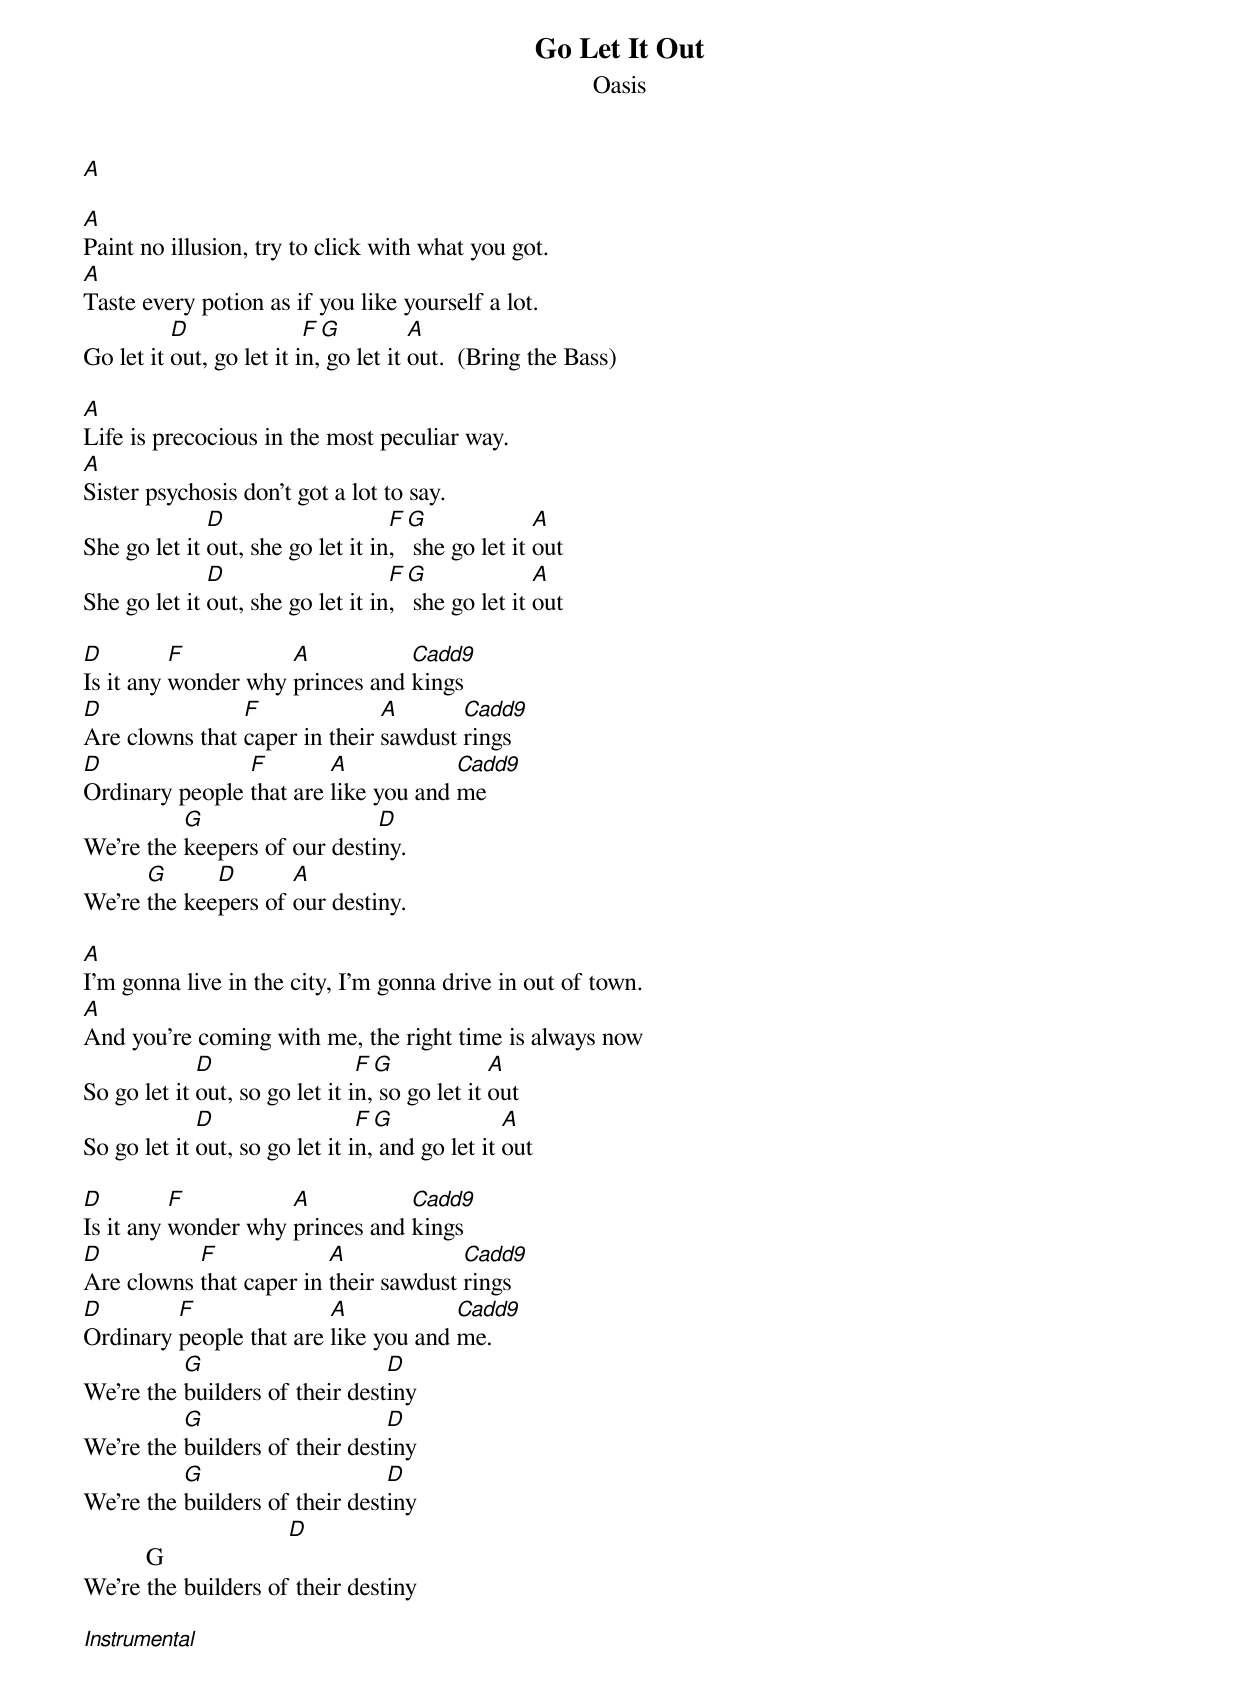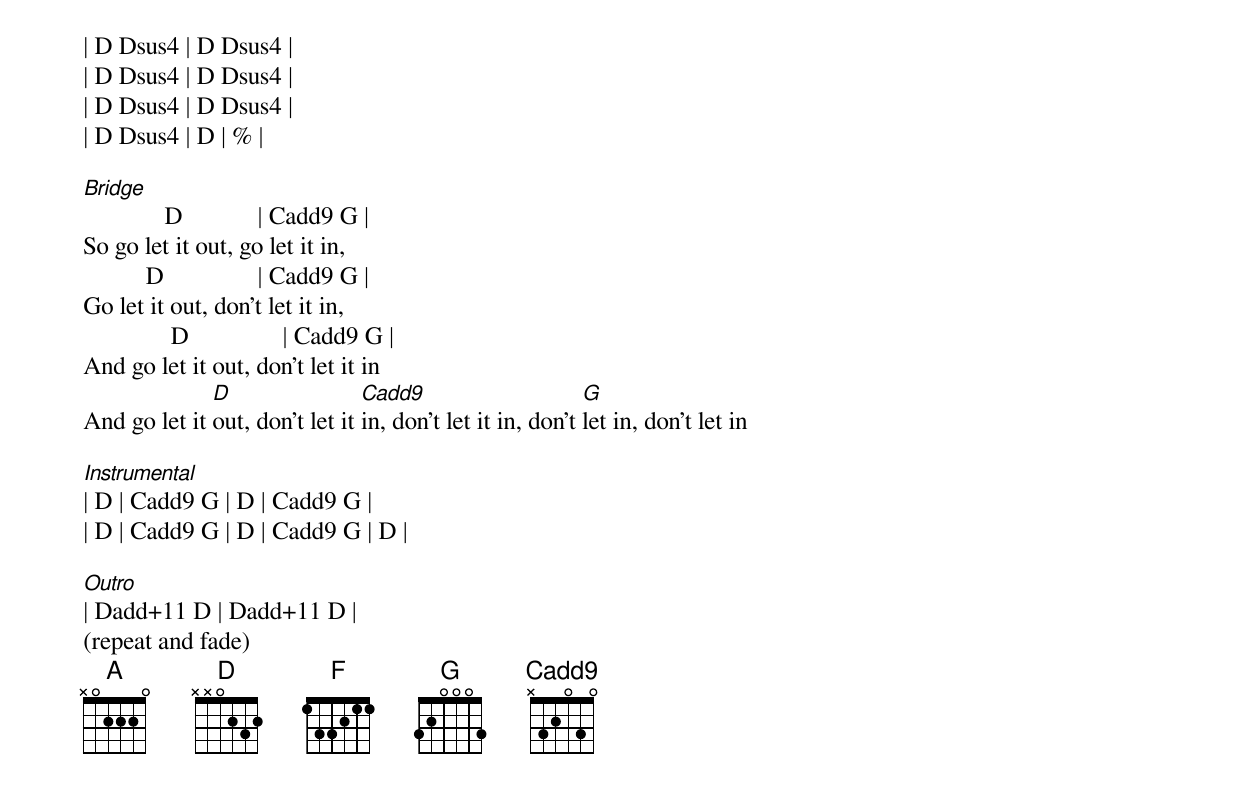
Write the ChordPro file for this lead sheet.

{title: Go Let It Out}
{subtitle:Oasis}
[A]

[A]Paint no illusion, try to click with what you got.
[A]Taste every potion as if you like yourself a lot.
Go let it [D]out, go let it i[F]n,[G] go let it [A]out.  (Bring the Bass)

[A]Life is precocious in the most peculiar way.
[A]Sister psychosis don't got a lot to say.
She go let it [D]out, she go let it in[F], [G] she go let it [A]out
She go let it [D]out, she go let it in[F], [G] she go let it [A]out

[D]Is it any [F]wonder why [A]princes and [Cadd9]kings
[D]Are clowns that [F]caper in their [A]sawdust [Cadd9]rings
[D]Ordinary people [F]that are [A]like you and [Cadd9]me
We're the [G]keepers of our desti[D]ny.
We're [G]the kee[D]pers of [A]our destiny.

[A]I'm gonna live in the city, I'm gonna drive in out of town.
[A]And you're coming with me, the right time is always now
So go let it [D]out, so go let it i[F]n,[G] so go let it [A]out
So go let it [D]out, so go let it i[F]n,[G] and go let it [A]out

[D]Is it any [F]wonder why [A]princes and [Cadd9]kings
[D]Are clowns [F]that caper in [A]their sawdust [Cadd9]rings
[D]Ordinary [F]people that are [A]like you and [Cadd9]me.
We're the [G]builders of their dest[D]iny
We're the [G]builders of their dest[D]iny
We're the [G]builders of their dest[D]iny
          G                   [ D ]
We're the builders of their destiny

[Instrumental]
| D Dsus4 | D Dsus4 |
| D Dsus4 | D Dsus4 |
| D Dsus4 | D Dsus4 |
| D Dsus4 | D | % |

[Bridge]
             D            | Cadd9 G |
So go let it out, go let it in,
          D               | Cadd9 G |
Go let it out, don't let it in,
              D               | Cadd9 G |
And go let it out, don't let it in
And go let it [D]out, don't let it [Cadd9]in, don't let it in, don't [G]let in, don't let in

[Instrumental]
| D | Cadd9 G | D | Cadd9 G |
| D | Cadd9 G | D | Cadd9 G | D |

[Outro]
| Dadd+11 D | Dadd+11 D |
(repeat and fade)
